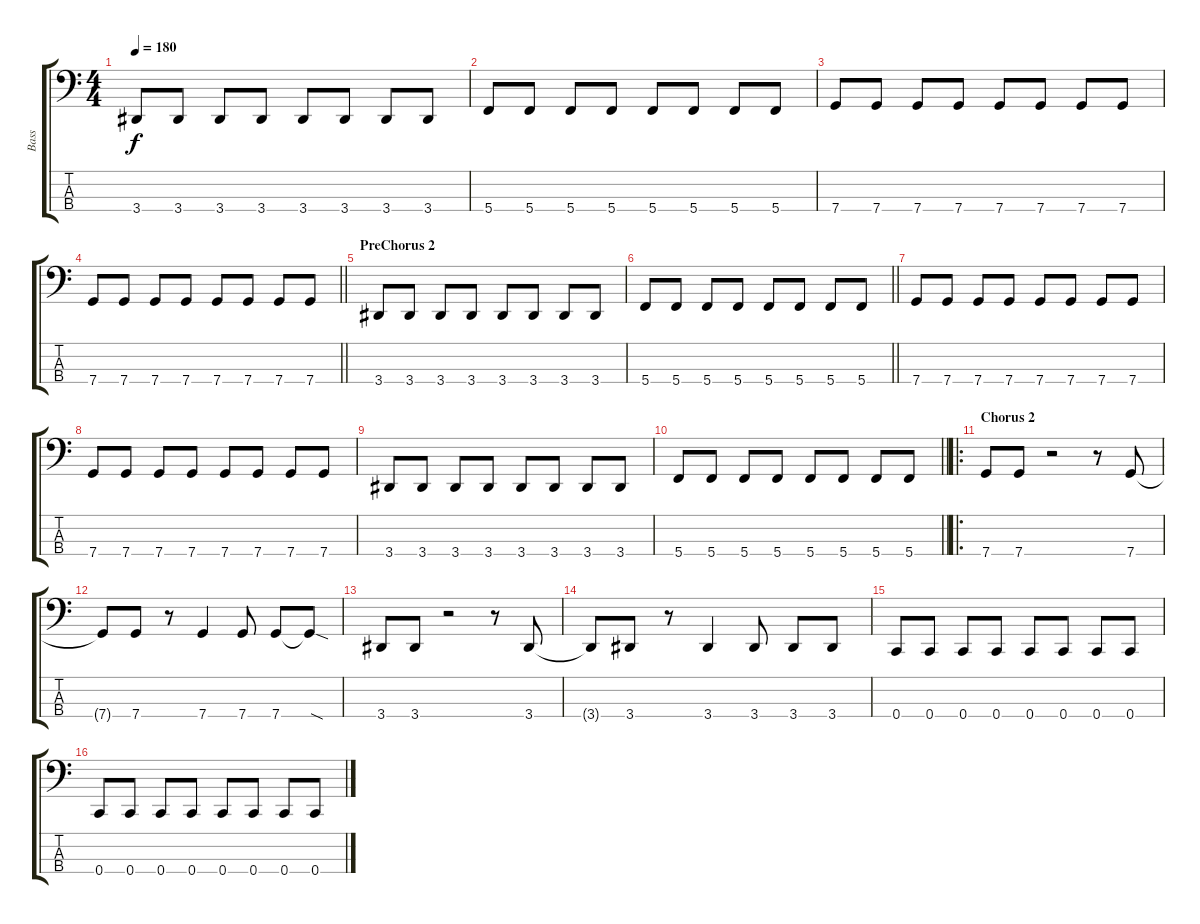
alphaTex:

\track ("Bass" "Bass") {instrument electricbassfinger}
\staff {score tabs}
\tuning (F2 C2 G1 C1) {hide}
\ts (4 4)
\tempo 180
\clef f4
\ks c
3.4.8{dy f} 3.4.8 3.4.8 3.4.8 3.4.8 3.4.8 3.4.8 3.4.8 |
5.4.8 5.4.8 5.4.8 5.4.8 5.4.8 5.4.8 5.4.8 5.4.8 |
7.4.8 7.4.8 7.4.8 7.4.8 7.4.8 7.4.8 7.4.8 7.4.8 |
\barLineRight lightlight
7.4.8 7.4.8 7.4.8 7.4.8 7.4.8 7.4.8 7.4.8 7.4.8 |
\section ("" "PreChorus 2")
3.4.8 3.4.8 3.4.8 3.4.8 3.4.8 3.4.8 3.4.8 3.4.8 |
\barLineRight lightlight
5.4.8 5.4.8 5.4.8 5.4.8 5.4.8 5.4.8 5.4.8 5.4.8 |
7.4.8 7.4.8 7.4.8 7.4.8 7.4.8 7.4.8 7.4.8 7.4.8 |
7.4.8 7.4.8 7.4.8 7.4.8 7.4.8 7.4.8 7.4.8 7.4.8 |
3.4.8 3.4.8 3.4.8 3.4.8 3.4.8 3.4.8 3.4.8 3.4.8 |
\barLineRight lightlight
5.4.8 5.4.8 5.4.8 5.4.8 5.4.8 5.4.8 5.4.8 5.4.8 |
\ro
\section ("" "Chorus 2")
7.4.8 7.4.8 r.2 r.8 7.4.8 |
7.4{t}.8 7.4.8 r.8 7.4.4 7.4.8 7.4.8 7.4{sod t}.8 |
3.4.8 3.4.8 r.2 r.8 3.4.8 |
3.4{t}.8 3.4.8 r.8 3.4.4 3.4.8 3.4.8 3.4.8 |
0.4.8 0.4.8 0.4.8 0.4.8 0.4.8 0.4.8 0.4.8 0.4.8 |
0.4.8 0.4.8 0.4.8 0.4.8 0.4.8 0.4.8 0.4.8 0.4.8
